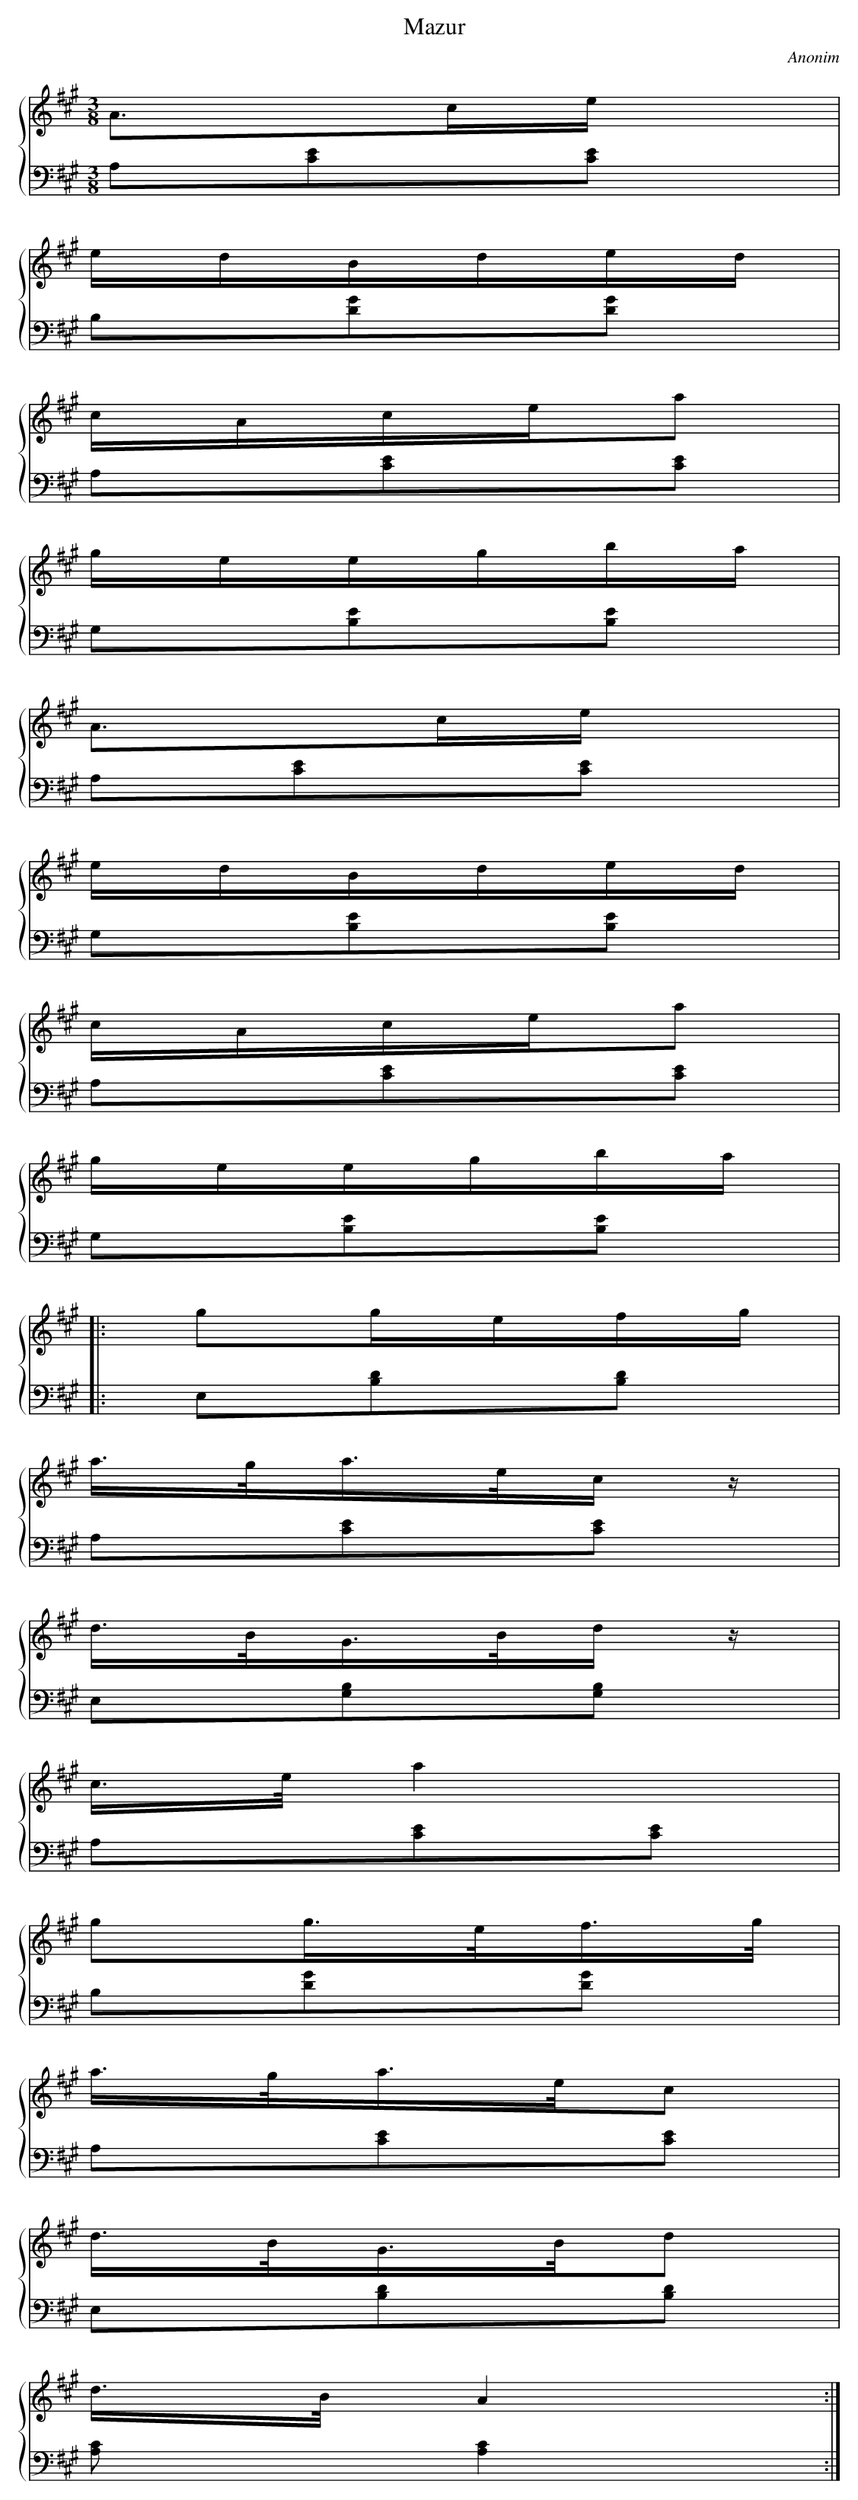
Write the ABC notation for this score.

X:1
T: Mazur
C: Anonim
L: 1/8
M: 3/8
%%staves {1 2}
V: 1 clef=treble
V: 2 clef=bass
K: A
[V:1] A>ce/ x/ |
[V:2] A,[EC][EC] |
[V:1] e/d/B/d/e/d/ |
[V:2] B,[GD][GD] |
[V:1] c/A/c/e/a |
[V:2] A,[EC][EC] |
[V:1] g/e/e/g/b/a/ |
[V:2] G,[EB,][EB,] |
[V:1] A>ce/ x/ |
[V:2] A,[EC][EC] |
[V:1] e/d/B/d/e/d/ |
[V:2] G,[EB,][EB,] |
[V:1] c/A/c/e/a |
[V:2] A,[EC][EC] |
[V:1] g/e/e/g/b/a/ ]|:
[V:2] G,[EB,][EB,] ]|:
[V:1] gg/e/f/g/ |
[V:2] E,[DB,][DB,] |
[V:1] a/>g/a/>e/c/ z/ |
[V:2] A,[EC][EC] |
[V:1] d/>B/G/>B/d/ z/ |
[V:2] E,[B,G,][B,G,] |
[V:1] c/>e/a2 |
[V:2] A,[EC][EC] |
[V:1] gg/>e/f3//g// |
[V:2] B,[GD][GD] |
[V:1] a/>g/a/>e/c |
[V:2] A,[EC][EC] |
[V:1] d/>B/G/>B/d |
[V:2] E,[DB,][DB,] |
[V:1] d/>B/A2 :|]
[V:2] [CA,][C2A,2] :|]
